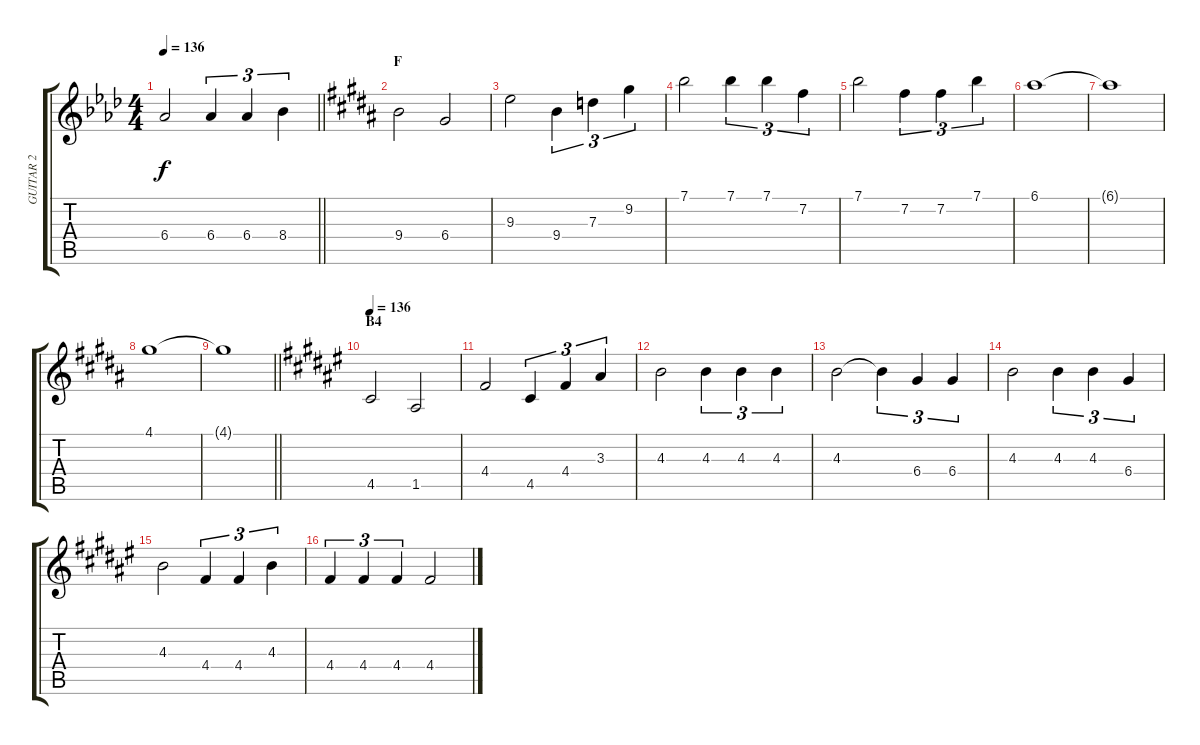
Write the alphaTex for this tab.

\track ("GUITAR 2" "GUITAR 2") {instrument distortionguitar}
\staff {score tabs}
\tuning (E4 B3 G3 D3 A2 E2) {hide}
\ts (4 4)
\tempo 136
\clef g2
\barLineRight lightlight
\ks ab
6.4.2{dy f} 6.4.4{tu (3 2)} 6.4.4{tu (3 2)} 8.4.4{tu (3 2)} |
\section ("" "F")
\ks b
9.4.2 6.4.2 |
9.3.2 9.4.4{tu (3 2)} 7.3.4{tu (3 2)} 9.2.4{tu (3 2)} |
7.1.2 7.1.4{tu (3 2)} 7.1.4{tu (3 2)} 7.2.4{tu (3 2)} |
7.1.2 7.2.4{tu (3 2)} 7.2.4{tu (3 2)} 7.1.4{tu (3 2)} |
6.1.1 |
6.1{t}.1 |
4.1.1 |
\barLineRight lightlight
4.1{t}.1 |
\section ("" "B4")
\tempo 136
\ks f#
4.5.2 1.5.2 |
4.4.2 4.5.4{tu (3 2)} 4.4.4{tu (3 2)} 3.3.4{tu (3 2)} |
4.3.2 4.3.4{tu (3 2)} 4.3.4{tu (3 2)} 4.3.4{tu (3 2)} |
4.3.2 4.3{t}.4{tu (3 2)} 6.4.4{tu (3 2)} 6.4.4{tu (3 2)} |
4.3.2 4.3.4{tu (3 2)} 4.3.4{tu (3 2)} 6.4.4{tu (3 2)} |
4.3.2 4.4.4{tu (3 2)} 4.4.4{tu (3 2)} 4.3.4{tu (3 2)} |
4.4.4{tu (3 2)} 4.4.4{tu (3 2)} 4.4.4{tu (3 2)} 4.4.2
